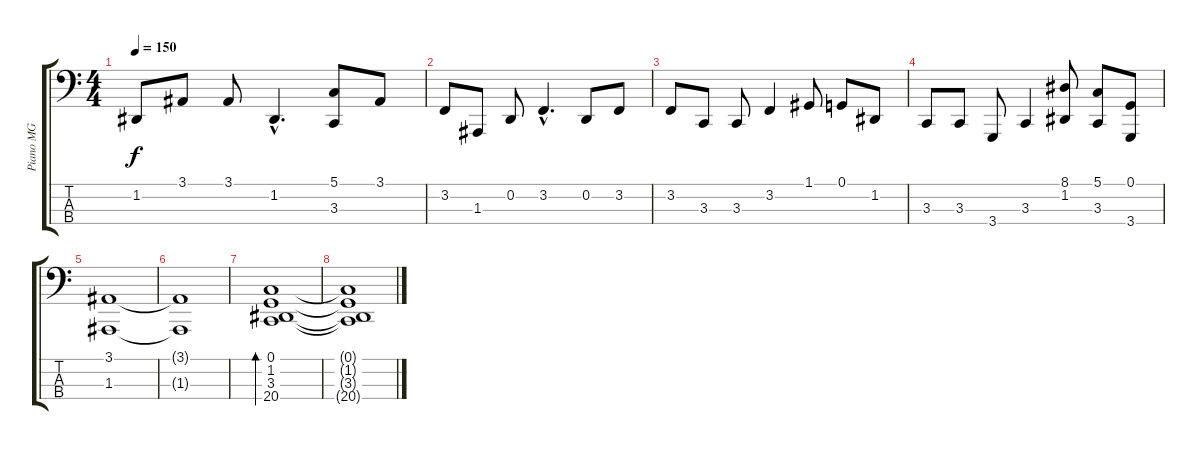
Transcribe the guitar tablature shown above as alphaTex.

\track ("Piano MG" "Piano MG") {instrument acousticgrandpiano}
\staff {score tabs}
\tuning (G2 D2 A1 E1) {hide}
\ts (4 4)
\tempo 150
\clef f4
\ks c
1.2.8{dy f} 3.1.8 3.1.8 1.2{hac}.4{d} (5.1 3.3).8 3.1.8 |
3.2.8 1.3.8 0.2.8 3.2{hac}.4{d} 0.2.8 3.2.8 |
3.2.8 3.3.8 3.3.8 3.2.4 1.1.8 0.1.8 1.2.8 |
3.3.8 3.3.8 3.4.8 3.3.4 (8.1 1.2).8 (5.1 3.3).8 (0.1 3.4).8 |
(3.1 1.3).1 |
(3.1{t} 1.3{t}).1 |
(0.1 1.2 3.3 20.4).1{bd 480} |
(0.1{t} 1.2{t} 3.3{t} 20.4{t}).1
